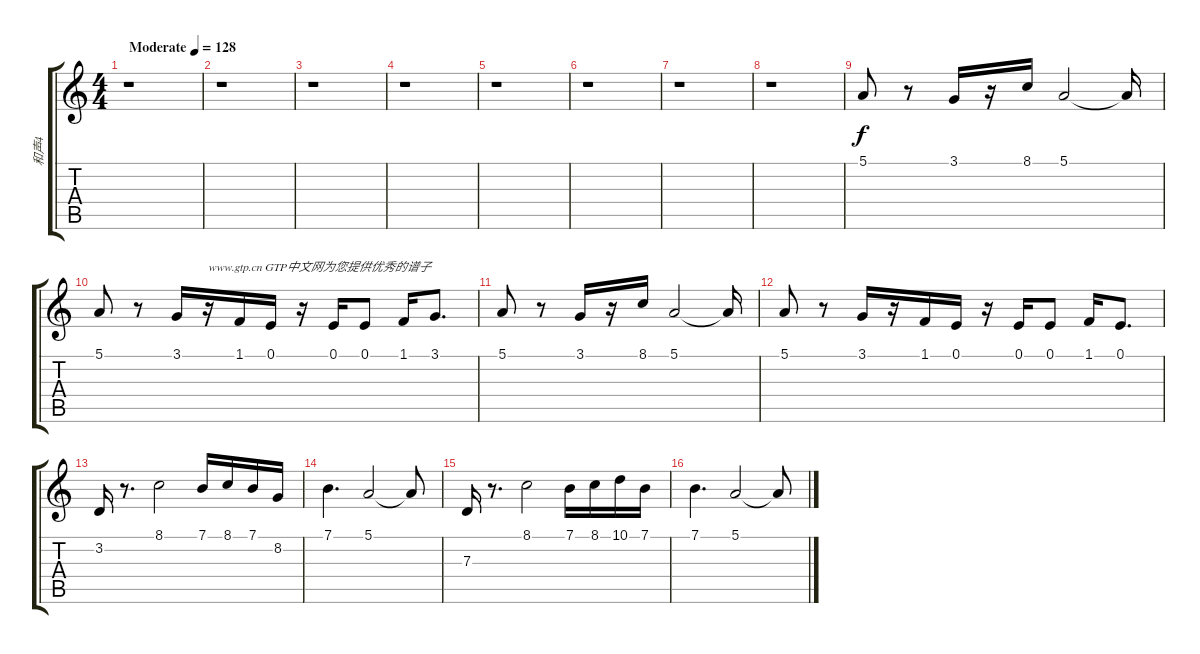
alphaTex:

\track ("和声4" "和声4") {instrument brasssection}
\staff {score tabs}
\tuning (E4 B3 G3 D3 A2 E2) {hide}
\ts (4 4)
\tempo (128 "Moderate")
\clef g2
\ks c
r.1{dy f instrument brasssection} |
r.1 |
r.1 |
r.1 |
r.1 |
r.1 |
r.1 |
r.1 |
5.1.8{instrument overdrivenguitar} r.8 3.1.16 r.16 8.1.16 5.1.2 5.1{t}.16 |
5.1.8 r.8 3.1.16 r.16{txt "www.gtp.cn GTP中文网为您提供优秀的谱子"} 1.1.16 0.1.16 r.16 0.1.16 0.1.8 1.1.16 3.1.8{d} |
5.1.8 r.8 3.1.16 r.16 8.1.16 5.1.2 5.1{t}.16 |
5.1.8 r.8 3.1.16 r.16 1.1.16 0.1.16 r.16 0.1.16 0.1.8 1.1.16 0.1.8{d} |
3.2.16 r.8{d} 8.1.2 7.1.16 8.1.16 7.1.16 8.2.16 |
7.1.4{d} 5.1.2 5.1{t}.8 |
7.3.16 r.8{d} 8.1.2 7.1.16 8.1.16 10.1.16 7.1.16 |
7.1.4{d} 5.1.2 5.1{t}.8
